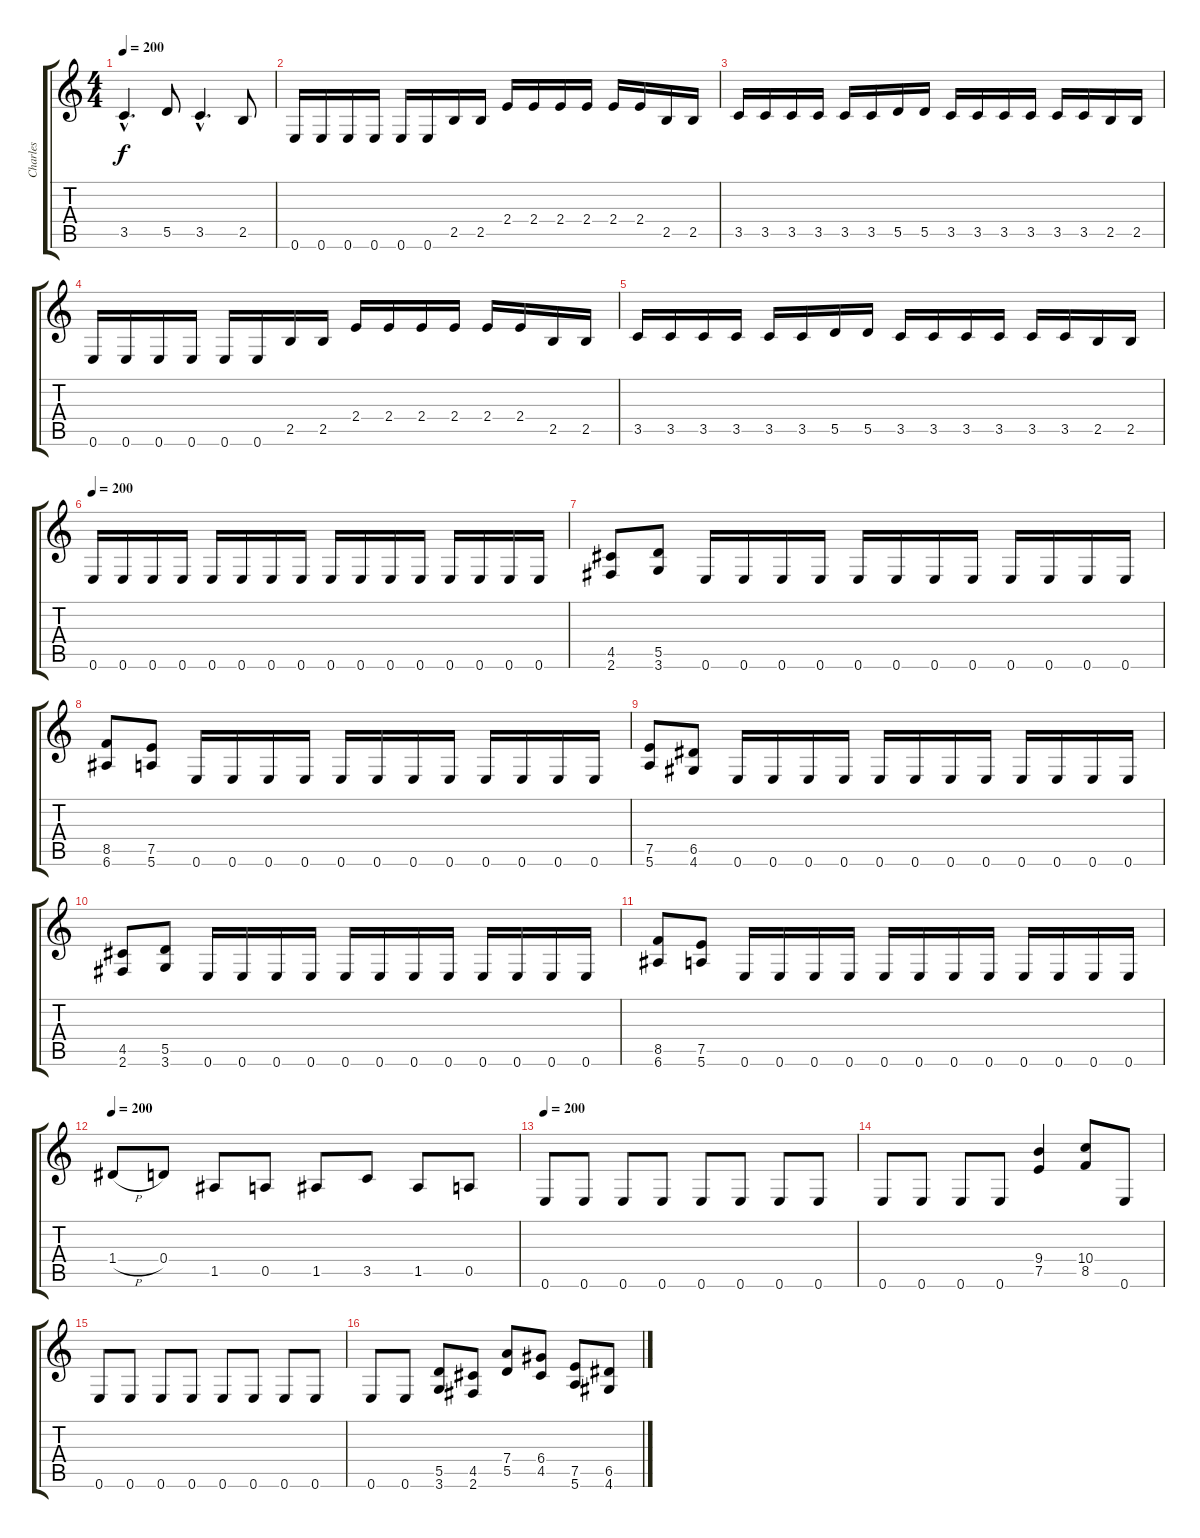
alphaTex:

\track ("Charles" "Charles") {instrument distortionguitar}
\staff {score tabs}
\tuning (E4 B3 G3 D3 A2 E2) {hide}
\ts (4 4)
\tempo 200
\clef g2
\ks c
3.5{hac}.4{d dy f} 5.5.8 3.5{hac}.4{d} 2.5.8 |
0.6.16 0.6.16 0.6.16 0.6.16 0.6.16 0.6.16 2.5.16 2.5.16 2.4.16 2.4.16 2.4.16 2.4.16 2.4.16 2.4.16 2.5.16 2.5.16 |
3.5.16 3.5.16 3.5.16 3.5.16 3.5.16 3.5.16 5.5.16 5.5.16 3.5.16 3.5.16 3.5.16 3.5.16 3.5.16 3.5.16 2.5.16 2.5.16 |
0.6.16 0.6.16 0.6.16 0.6.16 0.6.16 0.6.16 2.5.16 2.5.16 2.4.16 2.4.16 2.4.16 2.4.16 2.4.16 2.4.16 2.5.16 2.5.16 |
3.5.16 3.5.16 3.5.16 3.5.16 3.5.16 3.5.16 5.5.16 5.5.16 3.5.16 3.5.16 3.5.16 3.5.16 3.5.16 3.5.16 2.5.16 2.5.16 |
\tempo 200
0.6.16 0.6.16 0.6.16 0.6.16 0.6.16 0.6.16 0.6.16 0.6.16 0.6.16 0.6.16 0.6.16 0.6.16 0.6.16 0.6.16 0.6.16 0.6.16 |
(4.5 2.6).8 (5.5 3.6).8 0.6.16 0.6.16 0.6.16 0.6.16 0.6.16 0.6.16 0.6.16 0.6.16 0.6.16 0.6.16 0.6.16 0.6.16 |
(8.5 6.6).8 (7.5 5.6).8 0.6.16 0.6.16 0.6.16 0.6.16 0.6.16 0.6.16 0.6.16 0.6.16 0.6.16 0.6.16 0.6.16 0.6.16 |
(7.5 5.6).8 (6.5 4.6).8 0.6.16 0.6.16 0.6.16 0.6.16 0.6.16 0.6.16 0.6.16 0.6.16 0.6.16 0.6.16 0.6.16 0.6.16 |
(4.5 2.6).8 (5.5 3.6).8 0.6.16 0.6.16 0.6.16 0.6.16 0.6.16 0.6.16 0.6.16 0.6.16 0.6.16 0.6.16 0.6.16 0.6.16 |
(8.5 6.6).8 (7.5 5.6).8 0.6.16 0.6.16 0.6.16 0.6.16 0.6.16 0.6.16 0.6.16 0.6.16 0.6.16 0.6.16 0.6.16 0.6.16 |
\tempo 200
1.4{h}.8 0.4.8 1.5.8 0.5.8 1.5.8 3.5.8 1.5.8 0.5.8 |
\tempo 200
0.6.8 0.6.8 0.6.8 0.6.8 0.6.8 0.6.8 0.6.8 0.6.8 |
0.6.8 0.6.8 0.6.8 0.6.8 (9.4 7.5).4 (10.4 8.5).8 0.6.8 |
0.6.8 0.6.8 0.6.8 0.6.8 0.6.8 0.6.8 0.6.8 0.6.8 |
0.6.8 0.6.8 (5.5 3.6).8 (4.5 2.6).8 (7.4 5.5).8 (6.4 4.5).8 (7.5 5.6).8 (6.5 4.6).8
